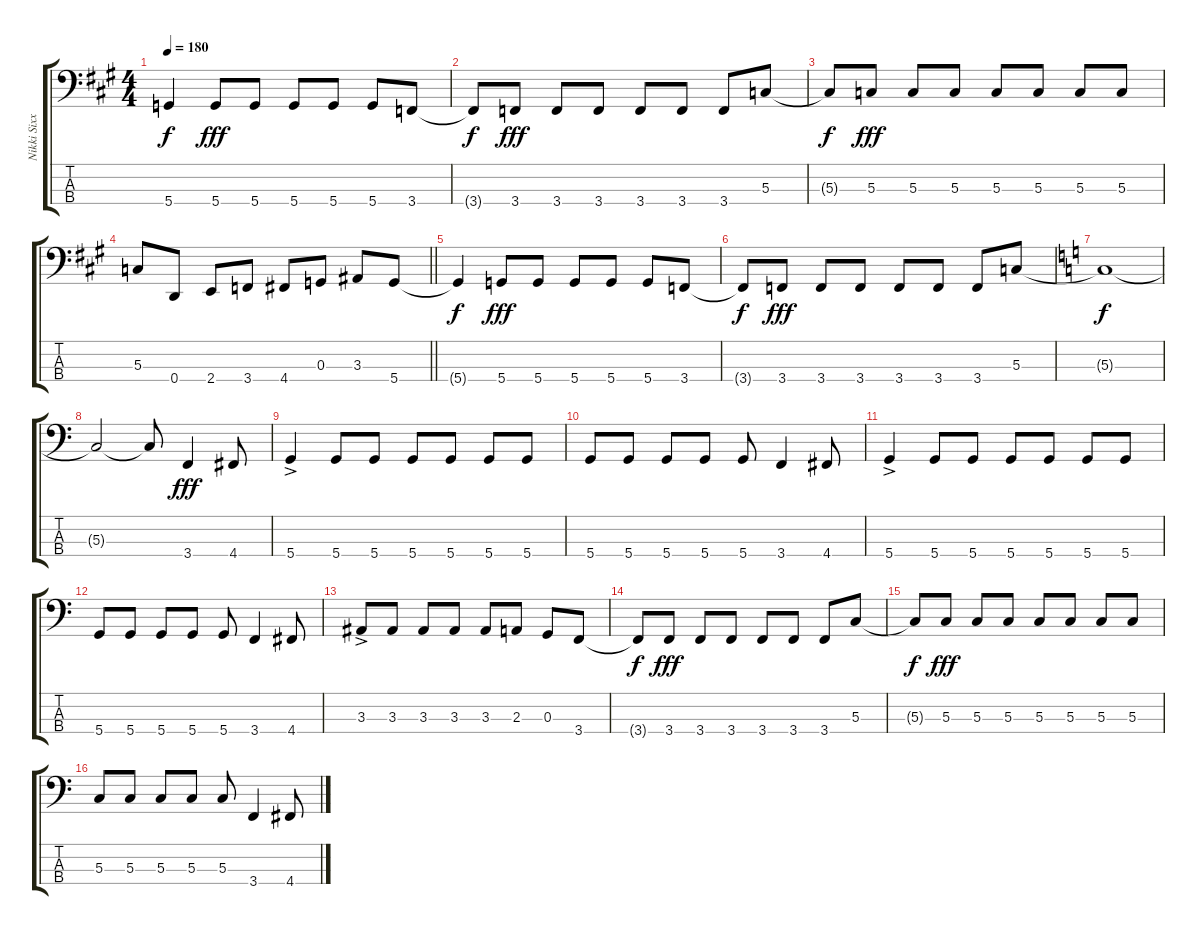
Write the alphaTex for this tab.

\track ("Nikki Sixx" "Nikki Sixx") {instrument electricbasspick}
\staff {score tabs}
\tuning (F2 C2 G1 D1) {hide}
\ts (4 4)
\tempo 180
\clef f4
\ks a
5.4{t}.4{dy f} 5.4.8{dy fff} 5.4.8 5.4.8 5.4.8 5.4.8 3.4.8 |
3.4{t}.8{dy f} 3.4.8{dy fff} 3.4.8 3.4.8 3.4.8 3.4.8 3.4.8 5.3.8 |
5.3{t}.8{dy f} 5.3.8{dy fff} 5.3.8 5.3.8 5.3.8 5.3.8 5.3.8 5.3.8 |
\barLineRight lightlight
5.3.8 0.4.8 2.4.8 3.4.8 4.4.8 0.3.8 3.3.8 5.4.8 |
5.4{t}.4{dy f} 5.4.8{dy fff} 5.4.8 5.4.8 5.4.8 5.4.8 3.4.8 |
3.4{t}.8{dy f} 3.4.8{dy fff} 3.4.8 3.4.8 3.4.8 3.4.8 3.4.8 5.3.8 |
\ks c
5.3{t}.1{dy f} |
5.3{t}.2 5.3{t}.8 3.4.4{dy fff} 4.4.8 |
5.4{ac}.4 5.4.8 5.4.8 5.4.8 5.4.8 5.4.8 5.4.8 |
5.4.8 5.4.8 5.4.8 5.4.8 5.4.8 3.4.4 4.4.8 |
5.4{ac}.4 5.4.8 5.4.8 5.4.8 5.4.8 5.4.8 5.4.8 |
5.4.8 5.4.8 5.4.8 5.4.8 5.4.8 3.4.4 4.4.8 |
3.3{ac}.8 3.3.8 3.3.8 3.3.8 3.3.8 2.3.8 0.3.8 3.4.8 |
3.4{t}.8{dy f} 3.4.8{dy fff} 3.4.8 3.4.8 3.4.8 3.4.8 3.4.8 5.3.8 |
5.3{t}.8{dy f} 5.3.8{dy fff} 5.3.8 5.3.8 5.3.8 5.3.8 5.3.8 5.3.8 |
5.3.8 5.3.8 5.3.8 5.3.8 5.3.8 3.4.4 4.4.8
